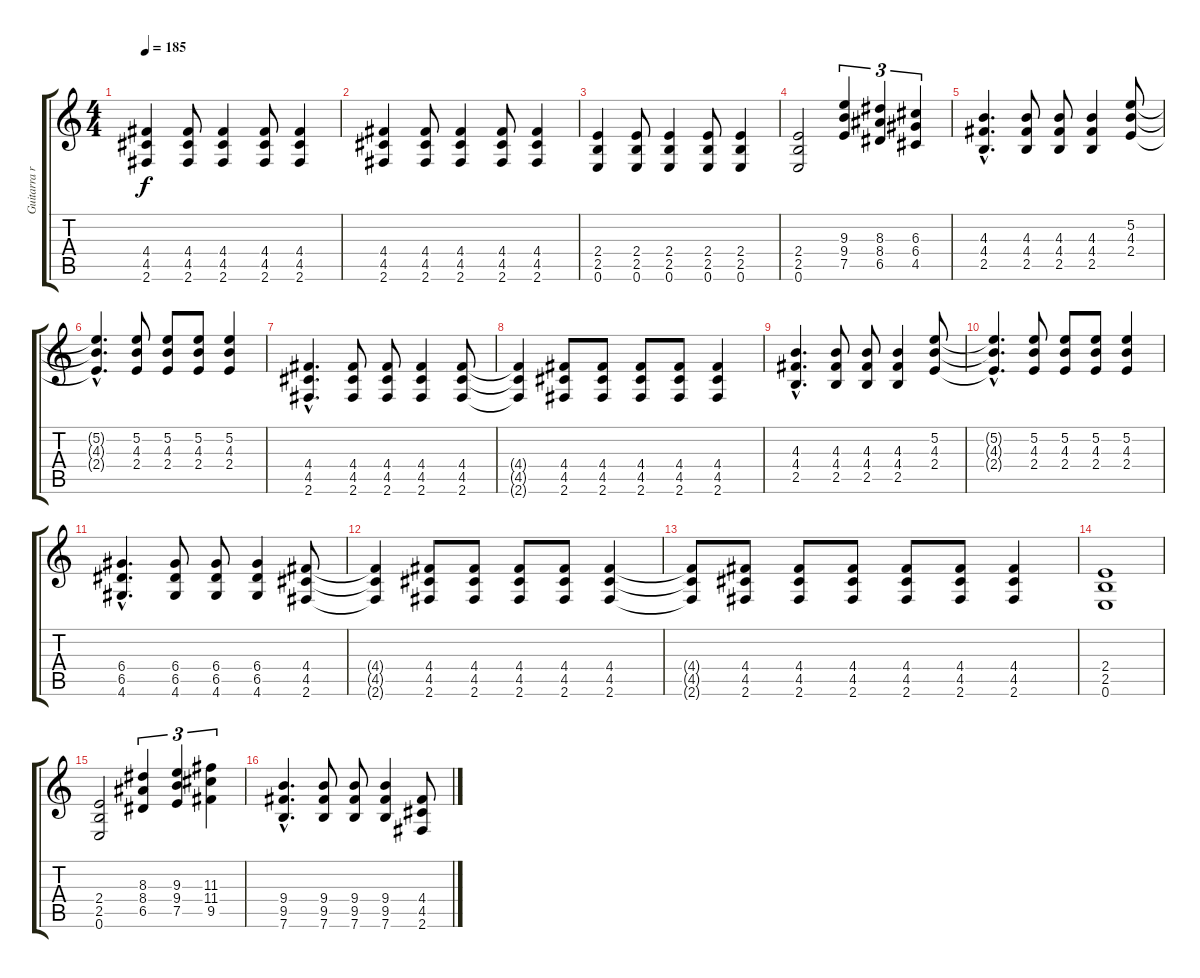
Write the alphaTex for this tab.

\track ("Guitarra ritmica" "Guitarra r") {instrument distortionguitar}
\staff {score tabs}
\tuning (E4 B3 G3 D3 A2 E2) {hide}
\ts (4 4)
\tempo 185
\clef g2
\ks c
(4.4 4.5 2.6).4{dy f} (4.4 4.5 2.6).8 (4.4 4.5 2.6).4 (4.4 4.5 2.6).8 (4.4 4.5 2.6).4 |
(4.4 4.5 2.6).4 (4.4 4.5 2.6).8 (4.4 4.5 2.6).4 (4.4 4.5 2.6).8 (4.4 4.5 2.6).4 |
(2.4 2.5 0.6).4 (2.4 2.5 0.6).8 (2.4 2.5 0.6).4 (2.4 2.5 0.6).8 (2.4 2.5 0.6).4 |
(2.4 2.5 0.6).2 (9.3 9.4 7.5).4{tu (3 2)} (8.3 8.4 6.5).4{tu (3 2)} (6.3 6.4 4.5).4{tu (3 2)} |
(4.3{hac} 4.4{hac} 2.5{hac}).4{d} (4.3 4.4 2.5).8 (4.3 4.4 2.5).8 (4.3 4.4 2.5).4 (5.2 4.3 2.4).8 |
(5.2{hac t} 4.3{hac t} 2.4{hac t}).4{d} (5.2 4.3 2.4).8 (5.2 4.3 2.4).8 (5.2 4.3 2.4).8 (5.2 4.3 2.4).4 |
(4.4{hac} 4.5{hac} 2.6{hac}).4{d} (4.4 4.5 2.6).8 (4.4 4.5 2.6).8 (4.4 4.5 2.6).4 (4.4 4.5 2.6).8 |
(4.4{t} 4.5{t} 2.6{t}).4 (4.4 4.5 2.6).8 (4.4 4.5 2.6).8 (4.4 4.5 2.6).8 (4.4 4.5 2.6).8 (4.4 4.5 2.6).4 |
(4.3{hac} 4.4{hac} 2.5{hac}).4{d} (4.3 4.4 2.5).8 (4.3 4.4 2.5).8 (4.3 4.4 2.5).4 (5.2 4.3 2.4).8 |
(5.2{hac t} 4.3{hac t} 2.4{hac t}).4{d} (5.2 4.3 2.4).8 (5.2 4.3 2.4).8 (5.2 4.3 2.4).8 (5.2 4.3 2.4).4 |
(6.4{hac} 6.5{hac} 4.6{hac}).4{d} (6.4 6.5 4.6).8 (6.4 6.5 4.6).8 (6.4 6.5 4.6).4 (4.4 4.5 2.6).8 |
(4.4{t} 4.5{t} 2.6{t}).4 (4.4 4.5 2.6).8 (4.4 4.5 2.6).8 (4.4 4.5 2.6).8 (4.4 4.5 2.6).8 (4.4 4.5 2.6).4 |
(4.4{t} 4.5{t} 2.6{t}).8 (4.4 4.5 2.6).8 (4.4 4.5 2.6).8 (4.4 4.5 2.6).8 (4.4 4.5 2.6).8 (4.4 4.5 2.6).8 (4.4 4.5 2.6).4 |
(2.4 2.5 0.6).1 |
(2.4 2.5 0.6).2 (8.3 8.4 6.5).4{tu (3 2)} (9.3 9.4 7.5).4{tu (3 2)} (11.3 11.4 9.5).4{tu (3 2)} |
(9.4{hac} 9.5{hac} 7.6{hac}).4{d} (9.4 9.5 7.6).8 (9.4 9.5 7.6).8 (9.4 9.5 7.6).4 (4.4 4.5 2.6).8
